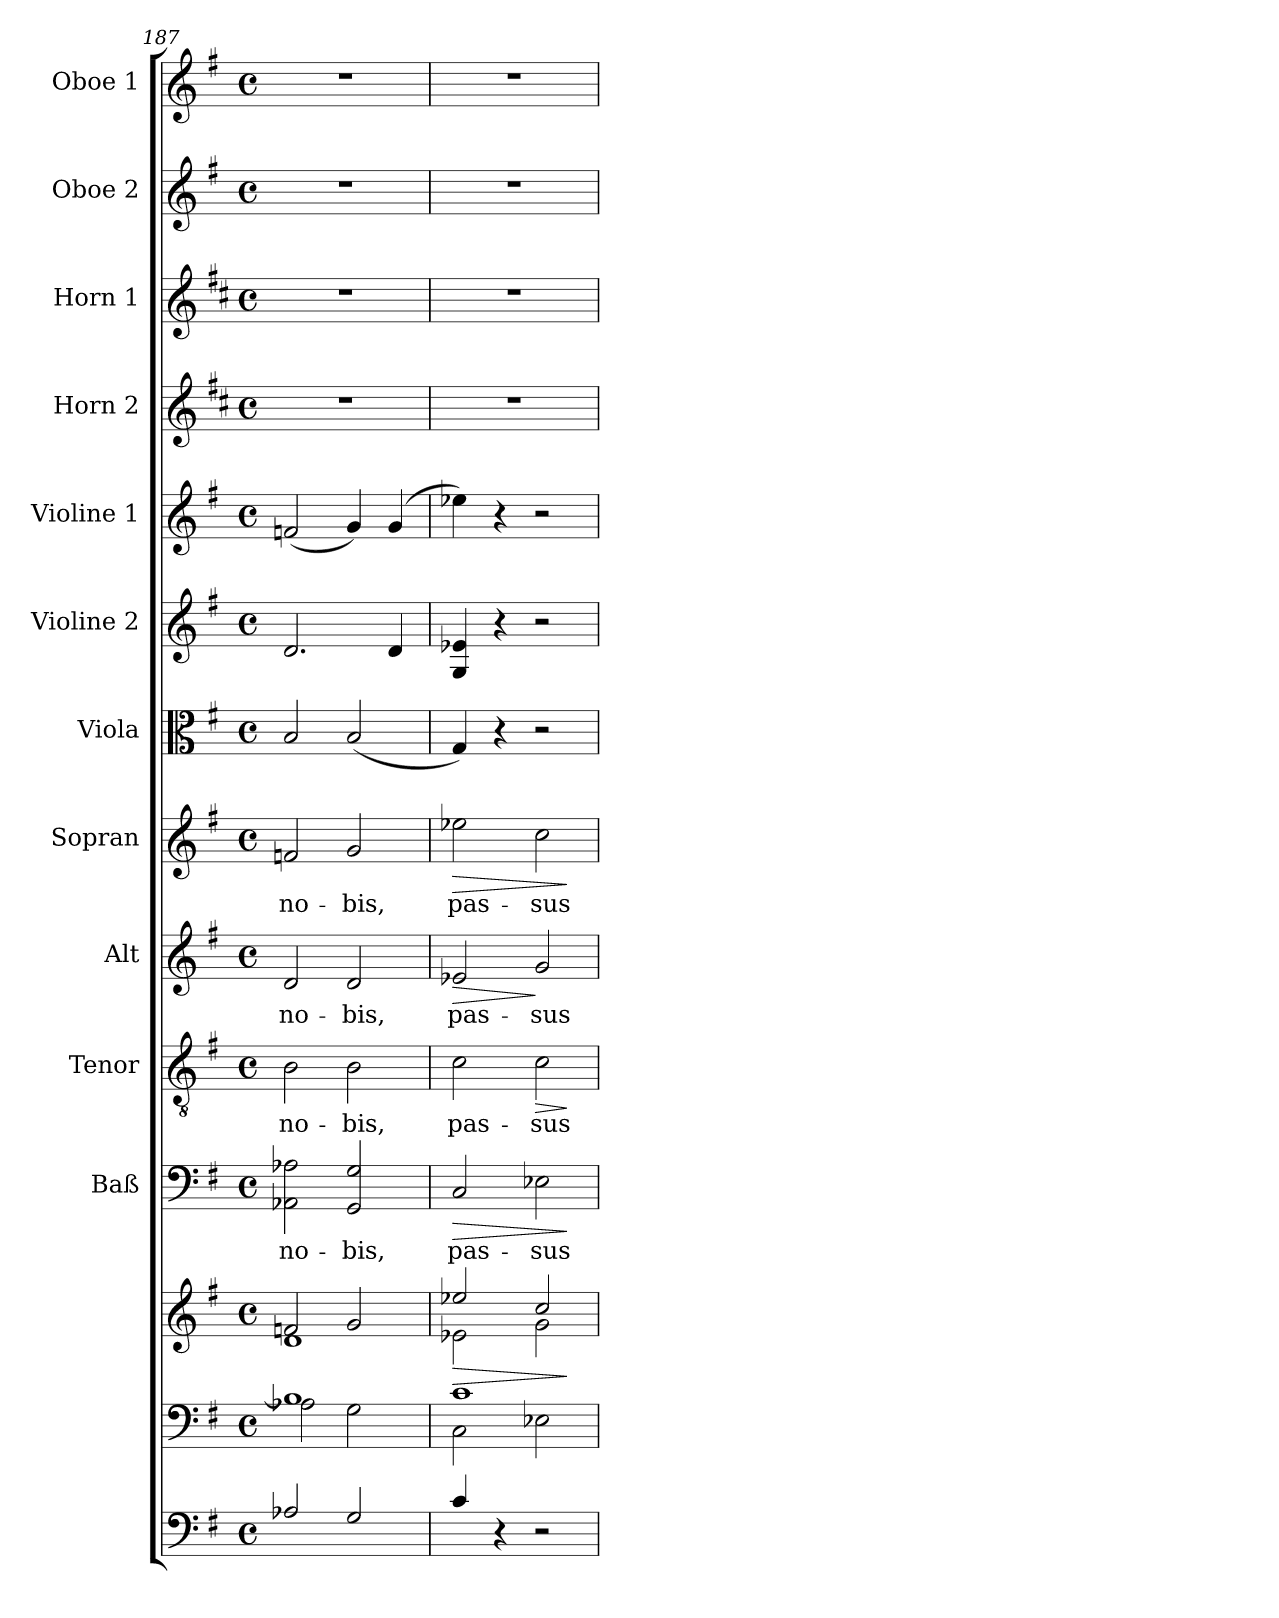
**kern	**kern	**kern	**dynam	**kern	**text	**dynam	**kern	**text	**dynam	**kern	**text	**dynam	**kern	**text	**dynam	**kern	**kern	**kern	**kern	**kern	**kern	**kern
*part13	*part12	*part12	*part12	*part11	*part11	*part11	*part10	*part10	*part10	*part9	*part9	*part9	*part8	*part8	*part8	*part7	*part6	*part5	*part4	*part3	*part2	*part1
*staff14	*staff13	*staff12	*staff12/13	*staff11	*staff11	*staff11	*staff10	*staff10	*staff10	*staff9	*staff9	*staff9	*staff8	*staff8	*staff8	*staff7	*staff6	*staff5	*staff4	*staff3	*staff2	*staff1
*	*	*	*	*I"Baß	*	*	*I"Tenor	*	*	*I"Alt	*	*	*I"Sopran	*	*	*I"Viola	*I"Violine 2	*I"Violine 1	*I"Horn 2	*I"Horn 1	*I"Oboe 2	*I"Oboe 1
*	*	*	*	*I'Baß	*	*	*I'Ten	*	*	*I'Alt	*	*	*I'Sop	*	*	*I'Vla.	*I'Vln. 2	*I'Vln. 1	*I'Hrn. 2	*I'Hrn. 1	*I'Ob. 2	*I'Ob. 1
*clefF4	*clefF4	*clefG2	*	*clefF4	*	*	*clefGv2	*	*	*clefG2	*	*	*clefG2	*	*	*clefC3	*clefG2	*clefG2	*clefG2	*clefG2	*clefG2	*clefG2
*ITrd7c12	*	*	*	*	*	*	*	*	*	*	*	*	*	*	*	*	*	*	*ITrd4c7	*ITrd4c7	*	*
*k[f#]	*k[f#]	*k[f#]	*	*k[f#]	*	*	*k[f#]	*	*	*k[f#]	*	*	*k[f#]	*	*	*k[f#]	*k[f#]	*k[f#]	*k[f#]	*k[f#]	*k[f#]	*k[f#]
*G:	*G:	*G:	*	*G:	*	*	*G:	*	*	*G:	*	*	*G:	*	*	*G:	*G:	*G:	*G:	*G:	*G:	*G:
*M4/4	*M4/4	*M4/4	*	*M4/4	*	*	*M4/4	*	*	*M4/4	*	*	*M4/4	*	*	*M4/4	*M4/4	*M4/4	*M4/4	*M4/4	*M4/4	*M4/4
*met(c)	*met(c)	*met(c)	*	*met(c)	*	*	*met(c)	*	*	*met(c)	*	*	*met(c)	*	*	*met(c)	*met(c)	*met(c)	*met(c)	*met(c)	*met(c)	*met(c)
=187	=187	=187	=187	=187	=187	=187	=187	=187	=187	=187	=187	=187	=187	=187	=187	=187	=187	=187	=187	=187	=187	=187
*	*^	*^	*	*	*	*	*	*	*	*	*	*	*	*	*	*	*	*	*	*	*	*
!	!	!	!	!	!	!	!LO:LY:b	!	!	!LO:LY:b	!	!	!LO:LY:b	!	!	!LO:LY:b	!	!	!	!	!	!	!	!
2AA-X/	1B]	2A-X\	2fn/	1d	.	2AA-X\ 2A-X\	no-	.	2B\	no-	.	2d/	no-	.	2fn/	no-	.	2B/	2.d/	(<2fn/	1r	1r	1r	1r
!	!	!	!	!	!	!	!LO:LY:b	!	!	!LO:LY:b	!	!	!LO:LY:b	!	!	!LO:LY:b	!	!	!	!	!	!	!	!
2GG/	.	2G\	2g/	.	.	2GG/ 2G/	-bis,	.	2B\	-bis,	.	2d/	-bis,	.	2g/	-bis,	.	(<2B/	.	4g/)	.	.	.	.
.	.	.	.	.	.	.	.	.	.	.	.	.	.	.	.	.	.	.	4d/	(4g/	.	.	.	.
=188	=188	=188	=188	=188	=188	=188	=188	=188	=188	=188	=188	=188	=188	=188	=188	=188	=188	=188	=188	=188	=188	=188	=188	=188
!	!	!	!	!	!LO:HP:b	!	!LO:LY:b	!LO:HP:b	!	!LO:LY:b	!	!	!LO:LY:b	!LO:HP:b	!	!LO:LY:b	!LO:HP:b	!	!	!	!	!	!	!
4C/	1c	2C\	2ee-X/	2e-X\	>	2C/	pas-	>	2c\	pas-	.	2e-X/	pas-	>	2ee-X\	pas-	>	4G/)	4G/ 4e-X/	4ee-X\)	1r	1r	1r	1r
4r	.	.	.	.	.	.	.	.	.	.	.	.	.	.	.	.	.	4r	4r	4r	.	.	.	.
!	!	!	!	!	!	!	!LO:LY:b	!	!	!LO:LY:b	!LO:HP:b	!	!LO:LY:b	!	!	!LO:LY:b	!	!	!	!	!	!	!	!
2r	.	2E-X\	2cc/	2g\	.	2E-X\	-sus	.	2c\	-sus	>	2g/	-sus	]	2cc\	-sus	.	2r	2r	2r	.	.	.	.
*	*v	*v	*	*	*	*	*	*	*	*	*	*	*	*	*	*	*	*	*	*	*	*	*	*
*	*	*v	*v	*	*	*	*	*	*	*	*	*	*	*	*	*	*	*	*	*	*	*	*
.	.	.	]	.	.	]	.	.	]	.	.	.	.	.	]	.	.	.	.	.	.	.
=	=	=	=	=	=	=	=	=	=	=	=	=	=	=	=	=	=	=	=	=	=	=
*-	*-	*-	*-	*-	*-	*-	*-	*-	*-	*-	*-	*-	*-	*-	*-	*-	*-	*-	*-	*-	*-	*-
